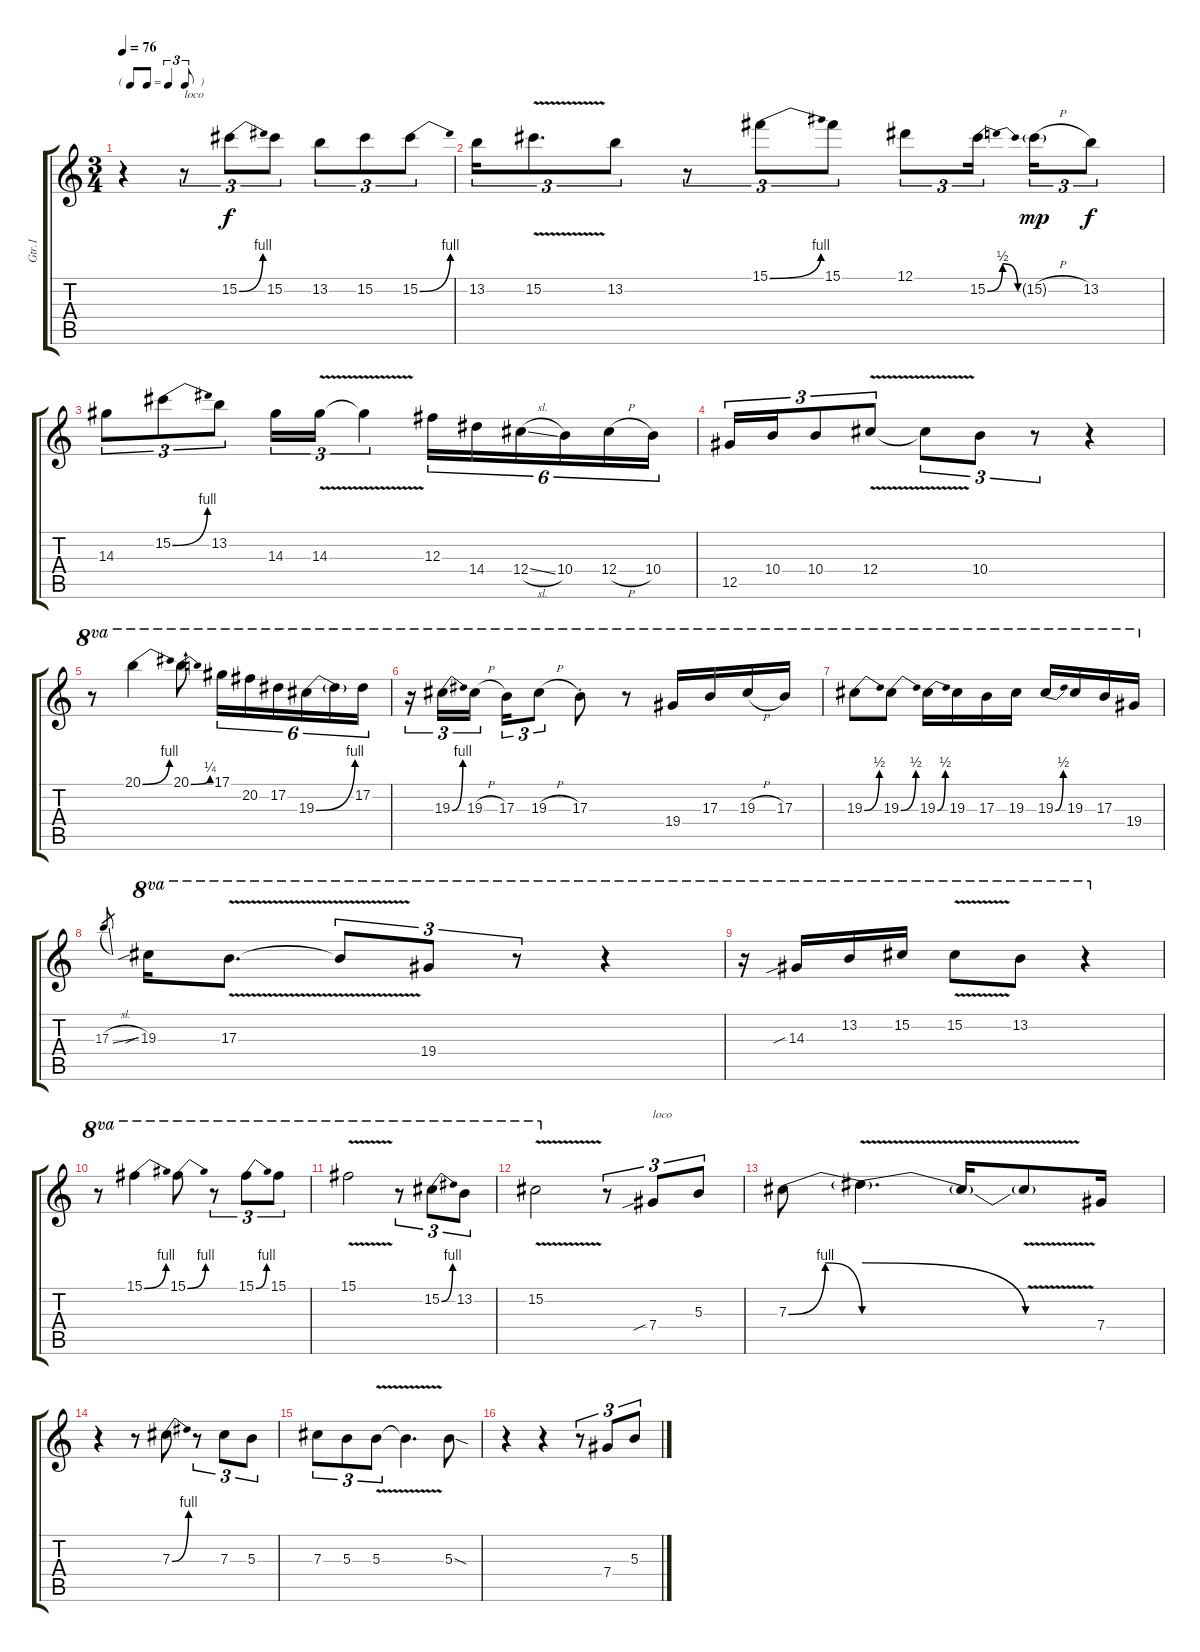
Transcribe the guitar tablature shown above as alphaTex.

\track ("Gtr.1" "Gtr.1") {instrument overdrivenguitar}
\staff {score tabs}
\tuning (Eb4 Bb3 Gb3 Db3 Ab2 Eb2) {hide}
\ts (3 4)
\tf triplet8th
\tempo 76
\clef g2
\ks c
r.4{dy f} r.8{tu (3 2) txt "loco"} 15.2{be (bend 0 0 60 4)}.8{tu (3 2) beam merge} 15.2.8{tu (3 2)} 13.2.8{tu (3 2)} 15.2.8{tu (3 2)} 15.2{be (bend 0 0 60 4)}.8{tu (3 2)} |
13.2.16{tu (3 2)} 15.2{v}.8{d tu (3 2) beam merge} 13.2.8{tu (3 2)} r.8{tu (3 2)} 15.1{be (bend 0 0 60 4)}.8{tu (3 2) beam merge} 15.1.8{tu (3 2)} 12.1.8{tu (3 2) beam merge} 15.2{be (bendrelease 0 0 45 2 50 2 60 0)}.16{tu (3 2)} 15.2{h g}.16{tu (3 2) dy mp beam merge} 13.2.8{tu (3 2) dy f} |
14.3.8{tu (3 2)} 15.2{be (bend 0 0 60 4)}.8{tu (3 2)} 13.2.8{tu (3 2)} 14.3.16{tu (3 2)} 14.3{v}.16{tu (3 2)} 14.3{t}.4{tu (3 2)} 12.3.16{tu (6 4)} 14.4.16{tu (6 4)} 12.4{sl}.16{tu (6 4)} 10.4.16{tu (6 4)} 12.4{h}.16{tu (6 4)} 10.4.16{tu (6 4)} |
12.5.16{tu (3 2)} 10.4.16{tu (3 2) beam merge} 10.4.8{tu (3 2) beam merge} 12.4{v}.8{tu (3 2)} 12.4{t}.8{tu (3 2)} 10.4.8{tu (3 2)} r.8{tu (3 2)} r.4 |
r.8{ot 8va} 20.1{be (bend 0 0 60 4)}.4{ot 8va} 20.1{be (bend 0 0 60 1)}.8{ot 8va} 17.1.16{tu (6 4) ot 8va} 20.2.16{tu (6 4) ot 8va} 17.2.16{tu (6 4) ot 8va} 19.3{be (bend 0 0 60 4)}.16{tu (6 4) ot 8va beam merge} 19.3{t}.16{tu (6 4) ot 8va} 17.2.16{tu (6 4) ot 8va} |
r.16{tu (3 2) ot 8va} 19.3{be (bend 0 0 60 4)}.16{tu (3 2) ot 8va} 19.3{h}.16{tu (3 2) ot 8va} 17.3.16{tu (3 2) ot 8va beam merge} 19.3{h}.8{tu (3 2) ot 8va beam split} 17.3{st}.8{ot 8va} r.8{ot 8va} 19.4.16{ot 8va} 17.3.16{ot 8va} 19.3{h}.16{ot 8va} 17.3.16{ot 8va} |
19.3{be (bend 0 0 60 2)}.8{ot 8va} 19.3{be (bend 0 0 60 2)}.8{ot 8va} 19.3{be (bend 0 0 60 2)}.16{ot 8va} 19.3.16{ot 8va} 17.3.16{ot 8va} 19.3.16{ot 8va} 19.3{be (bend 0 0 60 2)}.16{ot 8va} 19.3.16{ot 8va} 17.3.16{ot 8va} 19.4.16{ot 8va} |
17.3{sl}.8{gr} 19.3{sib}.16{ot 8va} 17.3{v}.8{d ot 8va} 17.3{t}.8{tu (3 2) ot 8va} 19.4.8{tu (3 2) ot 8va} r.8{tu (3 2) ot 8va} r.4{ot 8va} |
r.16{ot 8va} 14.3{sib}.16{ot 8va} 13.2.16{ot 8va} 15.2.16{ot 8va} 15.2{v}.8{ot 8va} 13.2.8{ot 8va} r.4{ot 8va} |
r.8{ot 8va} 15.1{be (bend 0 0 60 4)}.4{ot 8va} 15.1{be (bend 0 0 60 4)}.8{ot 8va} r.8{tu (3 2) ot 8va} 15.1{be (bend 0 0 60 4)}.8{tu (3 2) ot 8va beam merge} 15.1.8{tu (3 2) ot 8va} |
15.1{v}.2{ot 8va} r.8{tu (3 2) ot 8va} 15.2{be (bend 0 0 60 4)}.8{tu (3 2) ot 8va beam merge} 13.2.8{tu (3 2) ot 8va} |
15.2{v}.2{ot 8va} r.8{tu (3 2)} 7.4{sib}.8{tu (3 2) txt "loco" beam merge} 5.3.8{tu (3 2)} |
7.3{be (bendrelease 0 0 30 4 35 4 60 0)}.8 7.3{be (release 0 4 60 0) v t}.4{d} 7.3{t}.16 7.3{v t}.8 7.4.16 |
r.4 r.8 7.3{be (bend 0 0 60 4)}.8 r.8{tu (3 2)} 7.3.8{tu (3 2)} 5.3.8{tu (3 2)} |
7.3.8{tu (3 2)} 5.3.8{tu (3 2)} 5.3{v}.8{tu (3 2)} 5.3{t}.4{d} 5.3{sod}.8 |
r.4 r.4 r.8{tu (3 2)} 7.4.8{tu (3 2) beam merge} 5.3.8{tu (3 2)}
